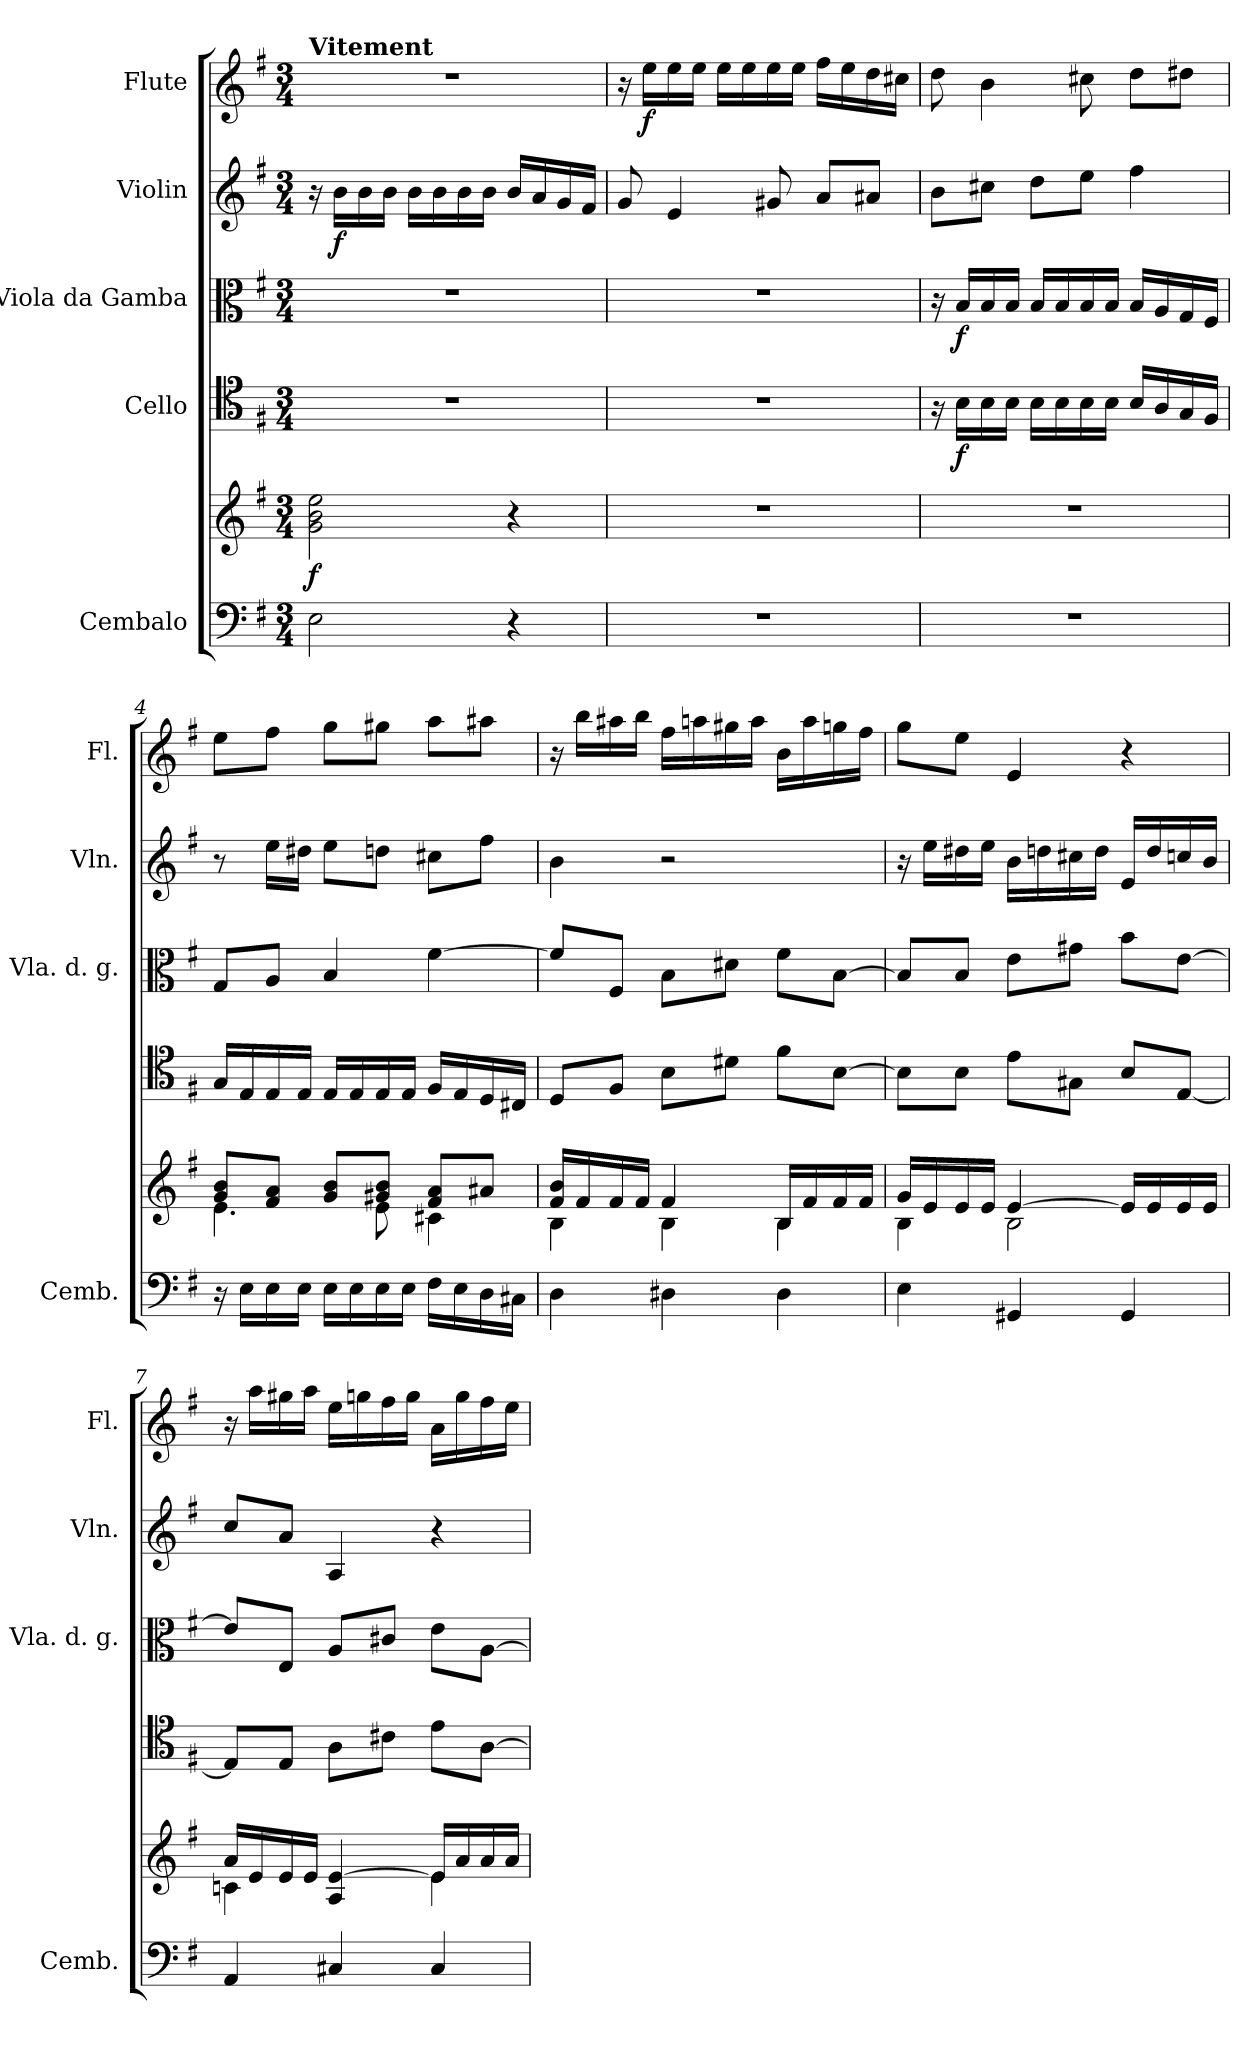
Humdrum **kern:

**kern	**kern	**dynam	**kern	**dynam	**kern	**dynam	**kern	**dynam	**kern	**dynam
*part5	*part5	*part5	*part4	*part4	*part3	*part3	*part2	*part2	*part1	*part1
*staff6	*staff5	*staff5/6	*staff4	*staff4	*staff3	*staff3	*staff2	*staff2	*staff1	*staff1
*I"Cembalo	*	*	*I"Cello	*	*I"Viola da Gamba	*	*I"Violin	*	*I"Flute	*
*I'Cemb.	*	*	*	*	*I'Vla. d. g.	*	*I'Vln.	*	*I'Fl.	*
*clefF4	*clefG2	*	*clefC4	*	*clefC3	*	*clefG2	*	*clefG2	*
*k[f#]	*k[f#]	*	*k[f#]	*	*k[f#]	*	*k[f#]	*	*k[f#]	*
*M3/4	*M3/4	*	*M3/4	*	*M3/4	*	*M3/4	*	*M3/4	*
=1	=1	=1	=1	=1	=1	=1	=1	=1	=1	=1
!	!	!	!	!	!	!	!	!	!LO:TX:a:B:t=Vitement	!
!	!	!LO:DY:b	!	!	!	!	!	!	!	!
2E\	2g\ 2b\ 2ee\	f	2.r	.	2.r	.	16r	.	2.r	.
!	!	!	!	!	!	!	!	!LO:DY:b	!	!
.	.	.	.	.	.	.	16b\LL	f	.	.
.	.	.	.	.	.	.	16b\	.	.	.
.	.	.	.	.	.	.	16b\JJ	.	.	.
.	.	.	.	.	.	.	16b\LL	.	.	.
.	.	.	.	.	.	.	16b\	.	.	.
.	.	.	.	.	.	.	16b\	.	.	.
.	.	.	.	.	.	.	16b\JJ	.	.	.
4r	4r	.	.	.	.	.	16b/LL	.	.	.
.	.	.	.	.	.	.	16a/	.	.	.
.	.	.	.	.	.	.	16g/	.	.	.
.	.	.	.	.	.	.	16f#/JJ	.	.	.
=2	=2	=2	=2	=2	=2	=2	=2	=2	=2	=2
2.r	2.r	.	2.r	.	2.r	.	8g/	.	16r	.
!	!	!	!	!	!	!	!	!	!	!LO:DY:b
.	.	.	.	.	.	.	.	.	16ee\LL	f
.	.	.	.	.	.	.	4e/	.	16ee\	.
.	.	.	.	.	.	.	.	.	16ee\JJ	.
.	.	.	.	.	.	.	.	.	16ee\LL	.
.	.	.	.	.	.	.	.	.	16ee\	.
.	.	.	.	.	.	.	8g#X/	.	16ee\	.
.	.	.	.	.	.	.	.	.	16ee\JJ	.
.	.	.	.	.	.	.	8a/L	.	16ff#\LL	.
.	.	.	.	.	.	.	.	.	16ee\	.
.	.	.	.	.	.	.	8a#X/J	.	16dd\	.
.	.	.	.	.	.	.	.	.	16cc#X\JJ	.
=3	=3	=3	=3	=3	=3	=3	=3	=3	=3	=3
2.r	2.r	.	16r	.	16r	.	8b\L	.	8dd\	.
!	!	!	!	!LO:DY:b	!	!LO:DY:b	!	!	!	!
.	.	.	16B\LL	f	16B/LL	f	.	.	.	.
.	.	.	16B\	.	16B/	.	8cc#X\J	.	4b\	.
.	.	.	16B\JJ	.	16B/JJ	.	.	.	.	.
.	.	.	16B\LL	.	16B/LL	.	8dd\L	.	.	.
.	.	.	16B\	.	16B/	.	.	.	.	.
.	.	.	16B\	.	16B/	.	8ee\J	.	8cc#X\	.
.	.	.	16B\JJ	.	16B/JJ	.	.	.	.	.
.	.	.	16B/LL	.	16B/LL	.	4ff#\	.	8dd\L	.
.	.	.	16A/	.	16A/	.	.	.	.	.
.	.	.	16G/	.	16G/	.	.	.	8dd#X\J	.
.	.	.	16F#/JJ	.	16F#/JJ	.	.	.	.	.
!!LO:LB:g=z
=4	=4	=4	=4	=4	=4	=4	=4	=4	=4	=4
*	*^	*	*	*	*	*	*	*	*	*
16r	8g/ 8b/L	4.e\	.	16G/LL	.	8G/L	.	8r	.	8ee\L	.
16E\LL	.	.	.	16E/	.	.	.	.	.	.	.
16E\	8f#/ 8a/J	.	.	16E/	.	8A/J	.	16ee\LL	.	8ff#\J	.
16E\JJ	.	.	.	16E/JJ	.	.	.	16dd#X\JJ	.	.	.
16E\LL	8g/ 8b/L	.	.	16E/LL	.	4B/	.	8ee\L	.	8gg\L	.
16E\	.	.	.	16E/	.	.	.	.	.	.	.
16E\	8g#X/ 8b/J	8e\	.	16E/	.	.	.	8ddn\J	.	8gg#X\J	.
16E\JJ	.	.	.	16E/JJ	.	.	.	.	.	.	.
16F#\LL	8f#/ 8a/L	4c#X\	.	16F#/LL	.	[4f#\	.	8cc#X\L	.	8aa\L	.
16E\	.	.	.	16E/	.	.	.	.	.	.	.
16D\	8a#X/J	.	.	16D/	.	.	.	8ff#\J	.	8aa#X\J	.
16C#X\JJ	.	.	.	16C#X/JJ	.	.	.	.	.	.	.
=5	=5	=5	=5	=5	=5	=5	=5	=5	=5	=5	=5
4D\	16f#/ 16b/LL	4B\	.	8D/L	.	8f#/L]	.	4b\	.	16r	.
.	16f#/	.	.	.	.	.	.	.	.	16bb\LL	.
.	16f#/	.	.	8F#/J	.	8F#/J	.	.	.	16aa#X\	.
.	16f#/JJ	.	.	.	.	.	.	.	.	16bb\JJ	.
4D#X\	4f#/	4B\	.	8B\L	.	8B\L	.	2r	.	16ff#\LL	.
.	.	.	.	.	.	.	.	.	.	16aan\	.
.	.	.	.	8d#X\J	.	8d#X\J	.	.	.	16gg#X\	.
.	.	.	.	.	.	.	.	.	.	16aa\JJ	.
4D#\	16B/LL	4B\	.	8f#\L	.	8f#\L	.	.	.	16b\LL	.
.	16f#/	.	.	.	.	.	.	.	.	16aa\	.
.	16f#/	.	.	[8B\J	.	[8B\J	.	.	.	16ggn\	.
.	16f#/JJ	.	.	.	.	.	.	.	.	16ff#\JJ	.
!!LO:PB:g=z
=6	=6	=6	=6	=6	=6	=6	=6	=6	=6	=6	=6
4E\	16g/LL	4B\	.	8B\L]	.	8B/L]	.	16r	.	8gg\L	.
.	16e/	.	.	.	.	.	.	16ee\LL	.	.	.
.	16e/	.	.	8B\J	.	8B/J	.	16dd#X\	.	8ee\J	.
.	16e/JJ	.	.	.	.	.	.	16ee\JJ	.	.	.
4GG#X/	[4e/	2B\	.	8e\L	.	8e\L	.	16b\LL	.	4e/	.
.	.	.	.	.	.	.	.	16ddn\	.	.	.
.	.	.	.	8G#X\J	.	8g#X\J	.	16cc#X\	.	.	.
.	.	.	.	.	.	.	.	16dd\JJ	.	.	.
4GG#/	16e/LL]	.	.	8B/L	.	8b\L	.	16e/LL	.	4r	.
.	16e/	.	.	.	.	.	.	16dd/	.	.	.
.	16e/	.	.	[8E/J	.	[8e\J	.	16ccn/	.	.	.
.	16e/JJ	.	.	.	.	.	.	16b/JJ	.	.	.
=7	=7	=7	=7	=7	=7	=7	=7	=7	=7	=7	=7
4AA/	16a/LL	4cn\	.	8E/L]	.	8e/L]	.	8cc/L	.	16r	.
.	16e/	.	.	.	.	.	.	.	.	16aa\LL	.
.	16e/	.	.	8E/J	.	8E/J	.	8a/J	.	16gg#X\	.
.	16e/JJ	.	.	.	.	.	.	.	.	16aa\JJ	.
4C#X/	4A/ [4e/	4ryy	.	8A\L	.	8A/L	.	4A/	.	16ee\LL	.
.	.	.	.	.	.	.	.	.	.	16ggn\	.
.	.	.	.	8c#X\J	.	8c#X/J	.	.	.	16ff#\	.
.	.	.	.	.	.	.	.	.	.	16gg\JJ	.
4C#/	16e/LL]	4e\	.	8e\L	.	8e\L	.	4r	.	16a\LL	.
.	16a/	.	.	.	.	.	.	.	.	16gg\	.
.	16a/	.	.	[8A\J	.	[8A\J	.	.	.	16ff#\	.
.	16a/JJ	.	.	.	.	.	.	.	.	16ee\JJ	.
*	*v	*v	*	*	*	*	*	*	*	*	*
=	=	=	=	=	=	=	=	=	=	=
*-	*-	*-	*-	*-	*-	*-	*-	*-	*-	*-
